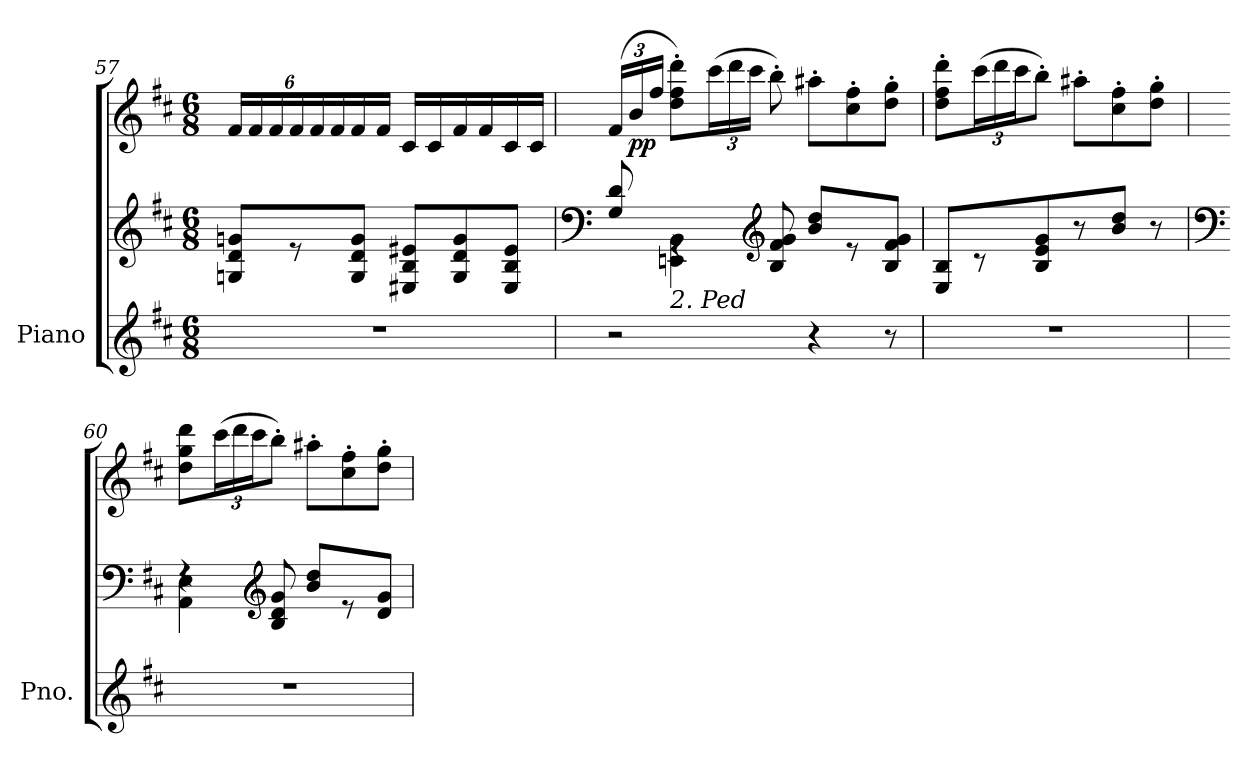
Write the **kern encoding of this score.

**kern	**kern	**kern	**dynam
*part1	*part1	*part1	*part1
*staff3	*staff2	*staff1	*staff1/2/3
*I"Piano	*	*	*
*I'Pno.	*	*	*
*clefG2	*clefG2	*clefG2	*
*k[f#c#]	*k[f#c#]	*k[f#c#]	*
*D:	*D:	*D:	*
*M6/8	*M6/8	*M6/8	*
*	*	*Xbrackettup	*
=57	=57	=57	=57
2.r	8Gn/ 8d/ 8gn/L	24f#/LL	.
.	.	24f#/	.
.	.	24f#/	.
.	8r	24f#/	.
.	.	24f#/	.
.	.	24f#/	.
.	8G/ 8d/ 8g/J	16f#/	.
.	.	16f#/JJ	.
.	8E#X/ 8B/ 8e#X/L	16c#/LL	.
.	.	16c#/	.
.	8G/ 8d/ 8g/	16f#/	.
.	.	16f#/	.
.	8E#/ 8B/ 8e#/J	16c#/	.
.	.	16c#/JJ	.
!!LO:LB:g=z
=58	=58	=58	=58
*	*clefF4	*	*
*	*^	*	*
2r	8G/ 8d/	8ryy	(>24f#/LL	.
!	!	!	!	!LO:DY:b
.	.	.	24b/	pp
.	.	.	24ff#/JJ	.
!	!LO:TX:b:i:t=2. Ped	!	!	!
.	4EEn\ 4BB\	4rGG	8dd\' 8ff#\' 8ddd\'L)	.
.	.	.	(>24ccc#\L	.
.	.	.	24ddd\	.
.	.	.	24ccc#\JJ	.
*	*clefG2	*	*	*
.	8B/ 8f#/ 8g/	2ryy	8bb'\)	.
4r	8b/ 8dd/L	.	8aa#X'\L	.
.	8re	.	8cc#\' 8ff#\'	.
8r	8B/ 8f#/ 8g/J	.	8dd\' 8gg\'J	.
*	*v	*v	*	*
=59	=59	=59	=59
2.r	8E/ 8B/L	8dd\' 8ff#\' 8ddd\'L	.
.	8r	(>24ccc#\L	.
.	.	24ddd\	.
.	.	24ccc#\J	.
.	8B/ 8e/ 8g/	8bb'\J)	.
.	8r	8aa#X'\L	.
.	8b/ 8dd/J	8cc#\' 8ff#\'	.
.	8r	8dd\' 8gg\'J	.
=60	=60	=60	=60
*	*clefF4	*	*
*	*^	*	*
2.r	4rF	4AA\ 4E\	8dd\ 8gg\ 8ddd\L	.
.	.	.	(>24ccc#\L	.
.	.	.	24ddd\	.
.	.	.	24ccc#\J	.
*	*clefG2	*	*	*
.	8B/ 8d/ 8g/	2ryy	8bb'\J)	.
.	8b/ 8dd/L	.	8aa#X'\L	.
.	8re	.	8cc#\' 8ff#\'	.
.	8d/ 8g/J	.	8dd\' 8gg\'J	.
*	*v	*v	*	*
=	=	=	=
*-	*-	*-	*-
